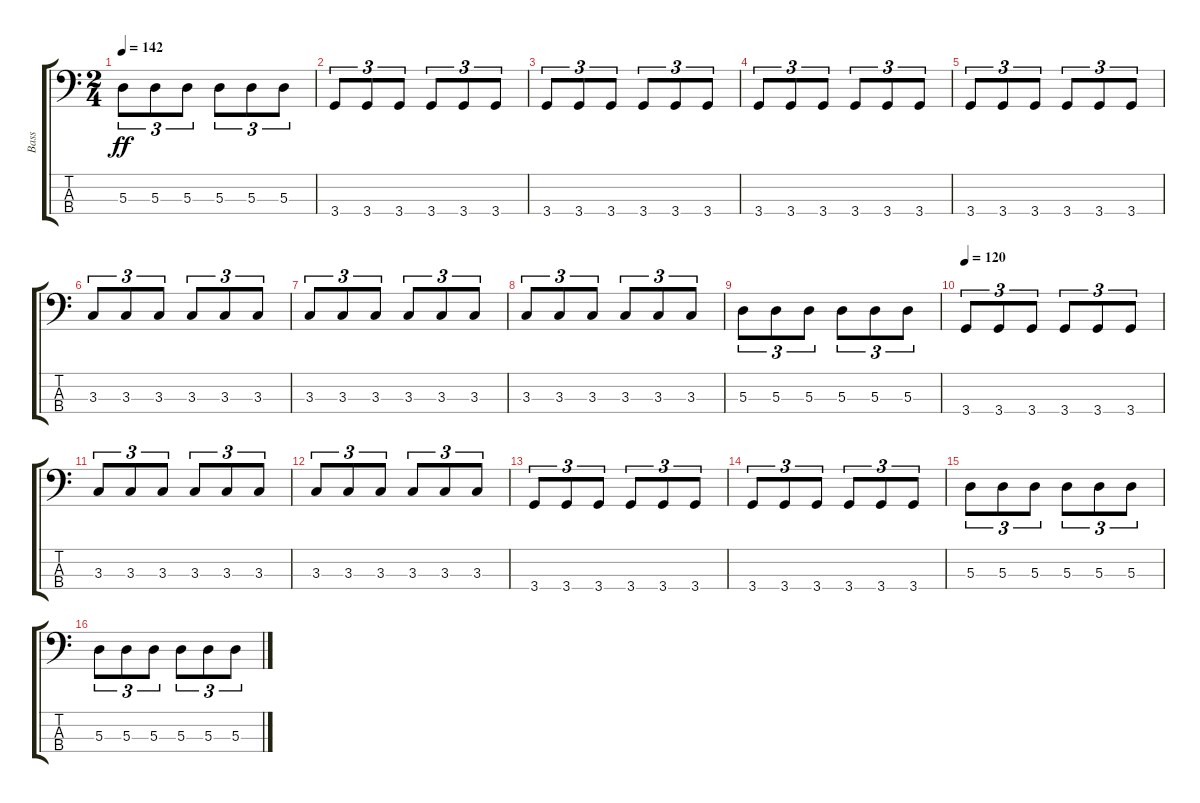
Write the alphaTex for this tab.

\track ("Bass" "Bass") {instrument electricbassfinger}
\staff {score tabs}
\tuning (G2 D2 A1 E1) {hide}
\ts (2 4)
\tempo 142
\clef f4
\ks c
5.3.8{tu (3 2) dy ff} 5.3.8{tu (3 2)} 5.3.8{tu (3 2)} 5.3.8{tu (3 2)} 5.3.8{tu (3 2)} 5.3.8{tu (3 2)} |
3.4.8{tu (3 2)} 3.4.8{tu (3 2)} 3.4.8{tu (3 2)} 3.4.8{tu (3 2)} 3.4.8{tu (3 2)} 3.4.8{tu (3 2)} |
3.4.8{tu (3 2)} 3.4.8{tu (3 2)} 3.4.8{tu (3 2)} 3.4.8{tu (3 2)} 3.4.8{tu (3 2)} 3.4.8{tu (3 2)} |
3.4.8{tu (3 2)} 3.4.8{tu (3 2)} 3.4.8{tu (3 2)} 3.4.8{tu (3 2)} 3.4.8{tu (3 2)} 3.4.8{tu (3 2)} |
3.4.8{tu (3 2)} 3.4.8{tu (3 2)} 3.4.8{tu (3 2)} 3.4.8{tu (3 2)} 3.4.8{tu (3 2)} 3.4.8{tu (3 2)} |
3.3.8{tu (3 2)} 3.3.8{tu (3 2)} 3.3.8{tu (3 2)} 3.3.8{tu (3 2)} 3.3.8{tu (3 2)} 3.3.8{tu (3 2)} |
3.3.8{tu (3 2)} 3.3.8{tu (3 2)} 3.3.8{tu (3 2)} 3.3.8{tu (3 2)} 3.3.8{tu (3 2)} 3.3.8{tu (3 2)} |
3.3.8{tu (3 2)} 3.3.8{tu (3 2)} 3.3.8{tu (3 2)} 3.3.8{tu (3 2)} 3.3.8{tu (3 2)} 3.3.8{tu (3 2)} |
5.3.8{tu (3 2)} 5.3.8{tu (3 2)} 5.3.8{tu (3 2)} 5.3.8{tu (3 2)} 5.3.8{tu (3 2)} 5.3.8{tu (3 2)} |
\tempo 120
3.4.8{tu (3 2)} 3.4.8{tu (3 2)} 3.4.8{tu (3 2)} 3.4.8{tu (3 2)} 3.4.8{tu (3 2)} 3.4.8{tu (3 2)} |
3.3.8{tu (3 2)} 3.3.8{tu (3 2)} 3.3.8{tu (3 2)} 3.3.8{tu (3 2)} 3.3.8{tu (3 2)} 3.3.8{tu (3 2)} |
3.3.8{tu (3 2)} 3.3.8{tu (3 2)} 3.3.8{tu (3 2)} 3.3.8{tu (3 2)} 3.3.8{tu (3 2)} 3.3.8{tu (3 2)} |
3.4.8{tu (3 2)} 3.4.8{tu (3 2)} 3.4.8{tu (3 2)} 3.4.8{tu (3 2)} 3.4.8{tu (3 2)} 3.4.8{tu (3 2)} |
3.4.8{tu (3 2)} 3.4.8{tu (3 2)} 3.4.8{tu (3 2)} 3.4.8{tu (3 2)} 3.4.8{tu (3 2)} 3.4.8{tu (3 2)} |
5.3.8{tu (3 2)} 5.3.8{tu (3 2)} 5.3.8{tu (3 2)} 5.3.8{tu (3 2)} 5.3.8{tu (3 2)} 5.3.8{tu (3 2)} |
5.3.8{tu (3 2)} 5.3.8{tu (3 2)} 5.3.8{tu (3 2)} 5.3.8{tu (3 2)} 5.3.8{tu (3 2)} 5.3.8{tu (3 2)}
